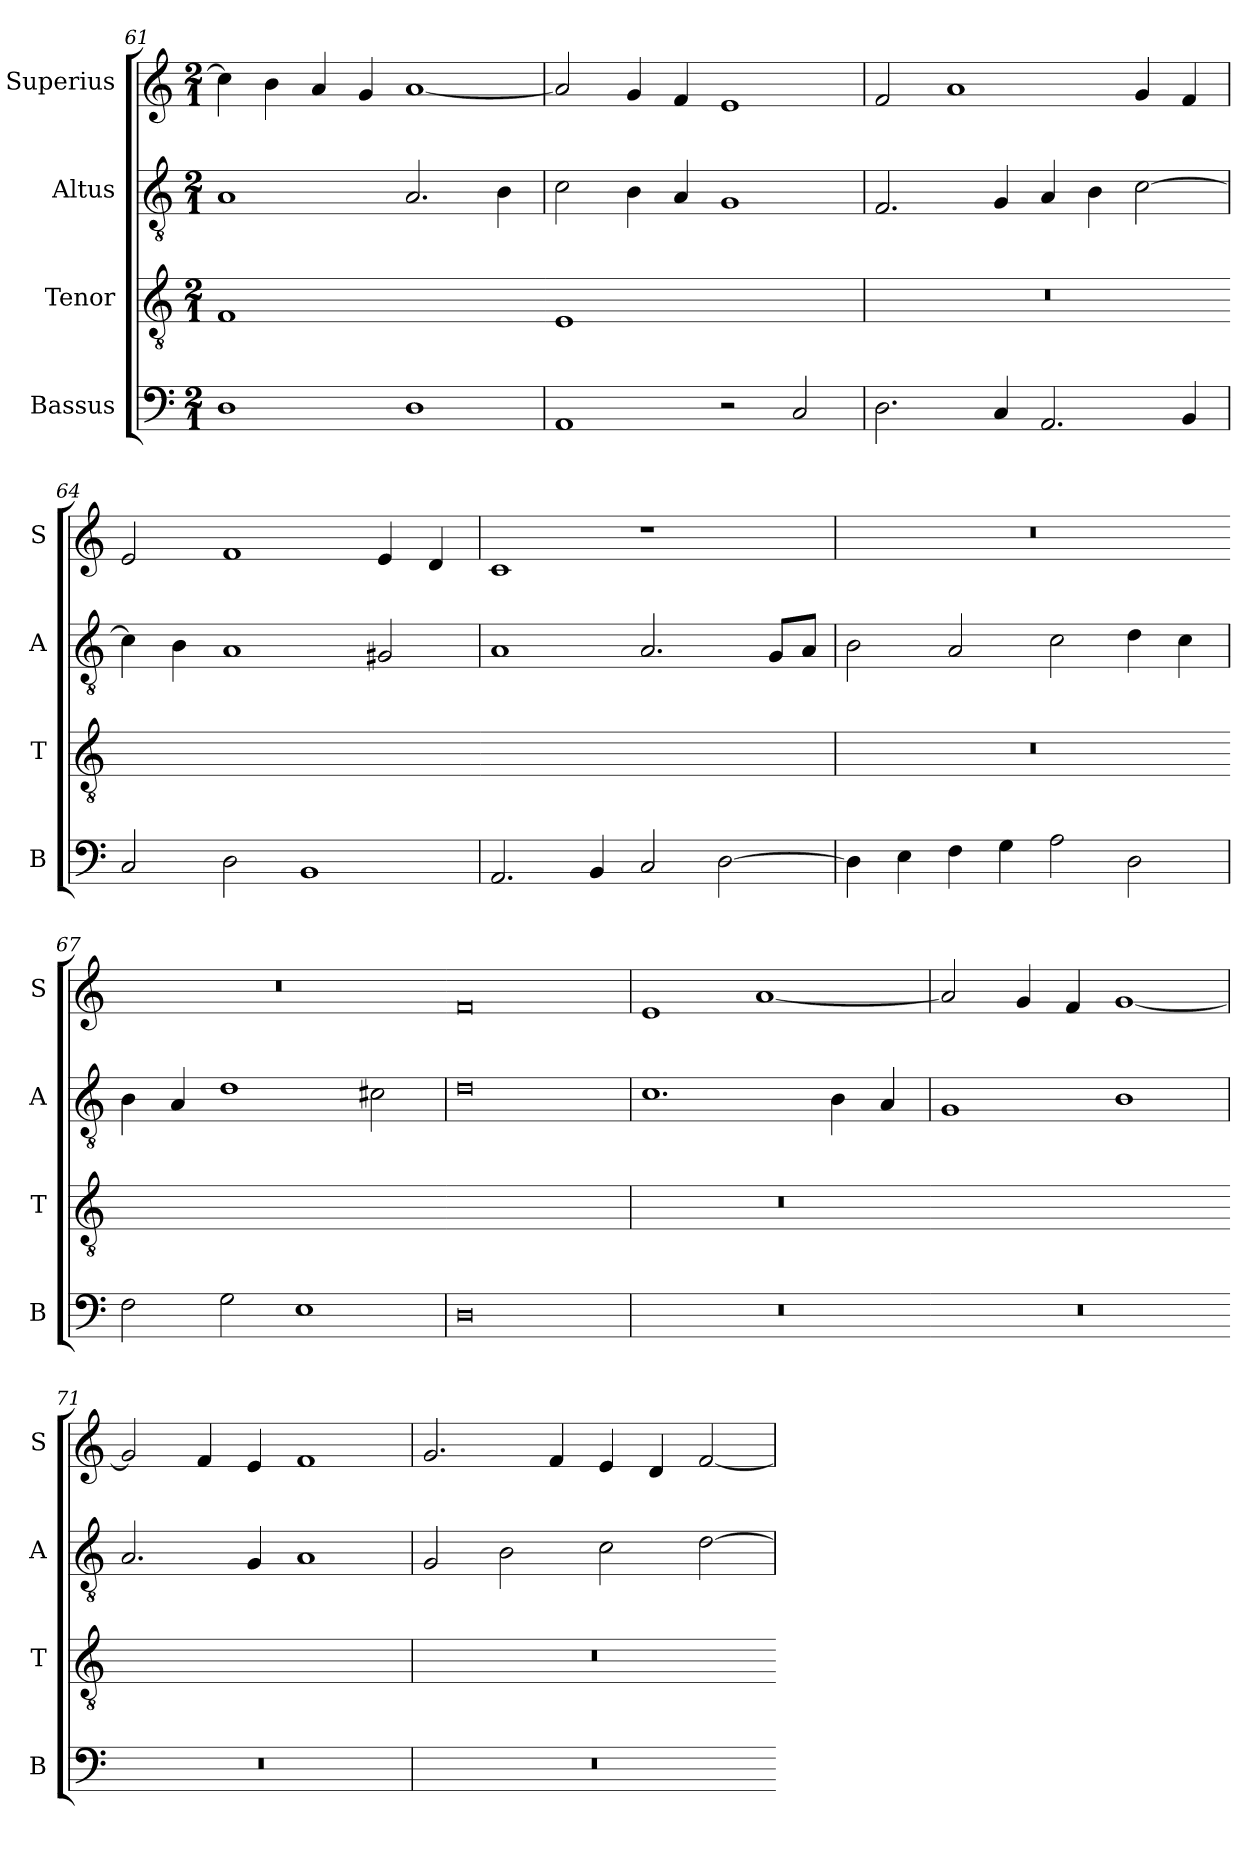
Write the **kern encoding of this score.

**kern	**kern	**kern	**kern
*part4	*part3	*part2	*part1
*staff4	*staff3	*staff2	*staff1
*I"Bassus	*I"Tenor	*I"Altus	*I"Superius
*I'B	*I'T	*I'A	*I'S
*clefF4	*clefGv2	*clefGv2	*clefG2
*k[]	*k[]	*k[]	*k[]
*M2/1	*M2/1	*M2/1	*M2/1
=61	=61	=61	=61
!	!LO:N:vis=1	!	!
1D	0F	1A	4cc]
.	.	.	4b
.	.	.	4a
.	.	.	4g
1D	.	2.A	[1a
.	.	4B	.
=62	=62-	=62	=62
!	!LO:N:vis=1	!	!
1AA	0E	2c	2a]
.	.	4B	4g
.	.	4A	4f
2r	.	1G	1e
2C	.	.	.
=63	=63	=63	=63
!	!LO:N:vis=1	!	!
2.D	0r	2.F	2f
.	.	.	1a
4C	.	4G	.
2.AA	.	4A	.
.	.	4B	.
.	.	[2c	4g
4BB	.	.	4f
=64	=64-	=64	=64
!	!LO:N:vis=1	!	!
2C	0ryy	4c]	2e
.	.	4B	.
2D	.	1A	1f
1BB	.	.	.
.	.	2G#X	4e
.	.	.	4d
=65	=65-	=65	=65
!	!LO:N:vis=1	!	!
2.AA	0ryy	1A	1c
4BB	.	.	.
2C	.	2.A	1r
[2D	.	.	.
.	.	8GL	.
.	.	8AJ	.
=66	=66	=66	=66
!	!LO:N:vis=1	!	!
4D]	0r	2B	0r
4E	.	.	.
4F	.	2A	.
4G	.	.	.
2A	.	2c	.
2D	.	4d	.
.	.	4c	.
=67	=67-	=67	=67
!	!LO:N:vis=1	!	!
2F	0ryy	4B	0r
.	.	4A	.
2G	.	1d	.
1E	.	.	.
.	.	2c#X	.
=68	=68-	=68	=68
!	!LO:N:vis=1	!	!
0D	0ryy	0d	0f
=69	=69	=69	=69
!	!LO:N:vis=1	!	!
0r	0r	1.c	1e
.	.	.	[1a
.	.	4B	.
.	.	4A	.
=70	=70-	=70	=70
!	!LO:N:vis=1	!	!
0r	0ryy	1G	2a]
.	.	.	4g
.	.	.	4f
.	.	1B	[1g
=71	=71-	=71	=71
!	!LO:N:vis=1	!	!
0r	0ryy	2.A	2g]
.	.	.	4f
.	.	4G	4e
.	.	1A	1f
=72	=72	=72	=72
!	!LO:N:vis=1	!	!
0r	0r	2G	2.g
.	.	2B	.
.	.	.	4f
.	.	2c	4e
.	.	.	4d
.	.	[2d	[2f
=	=-	=	=
*-	*-	*-	*-
